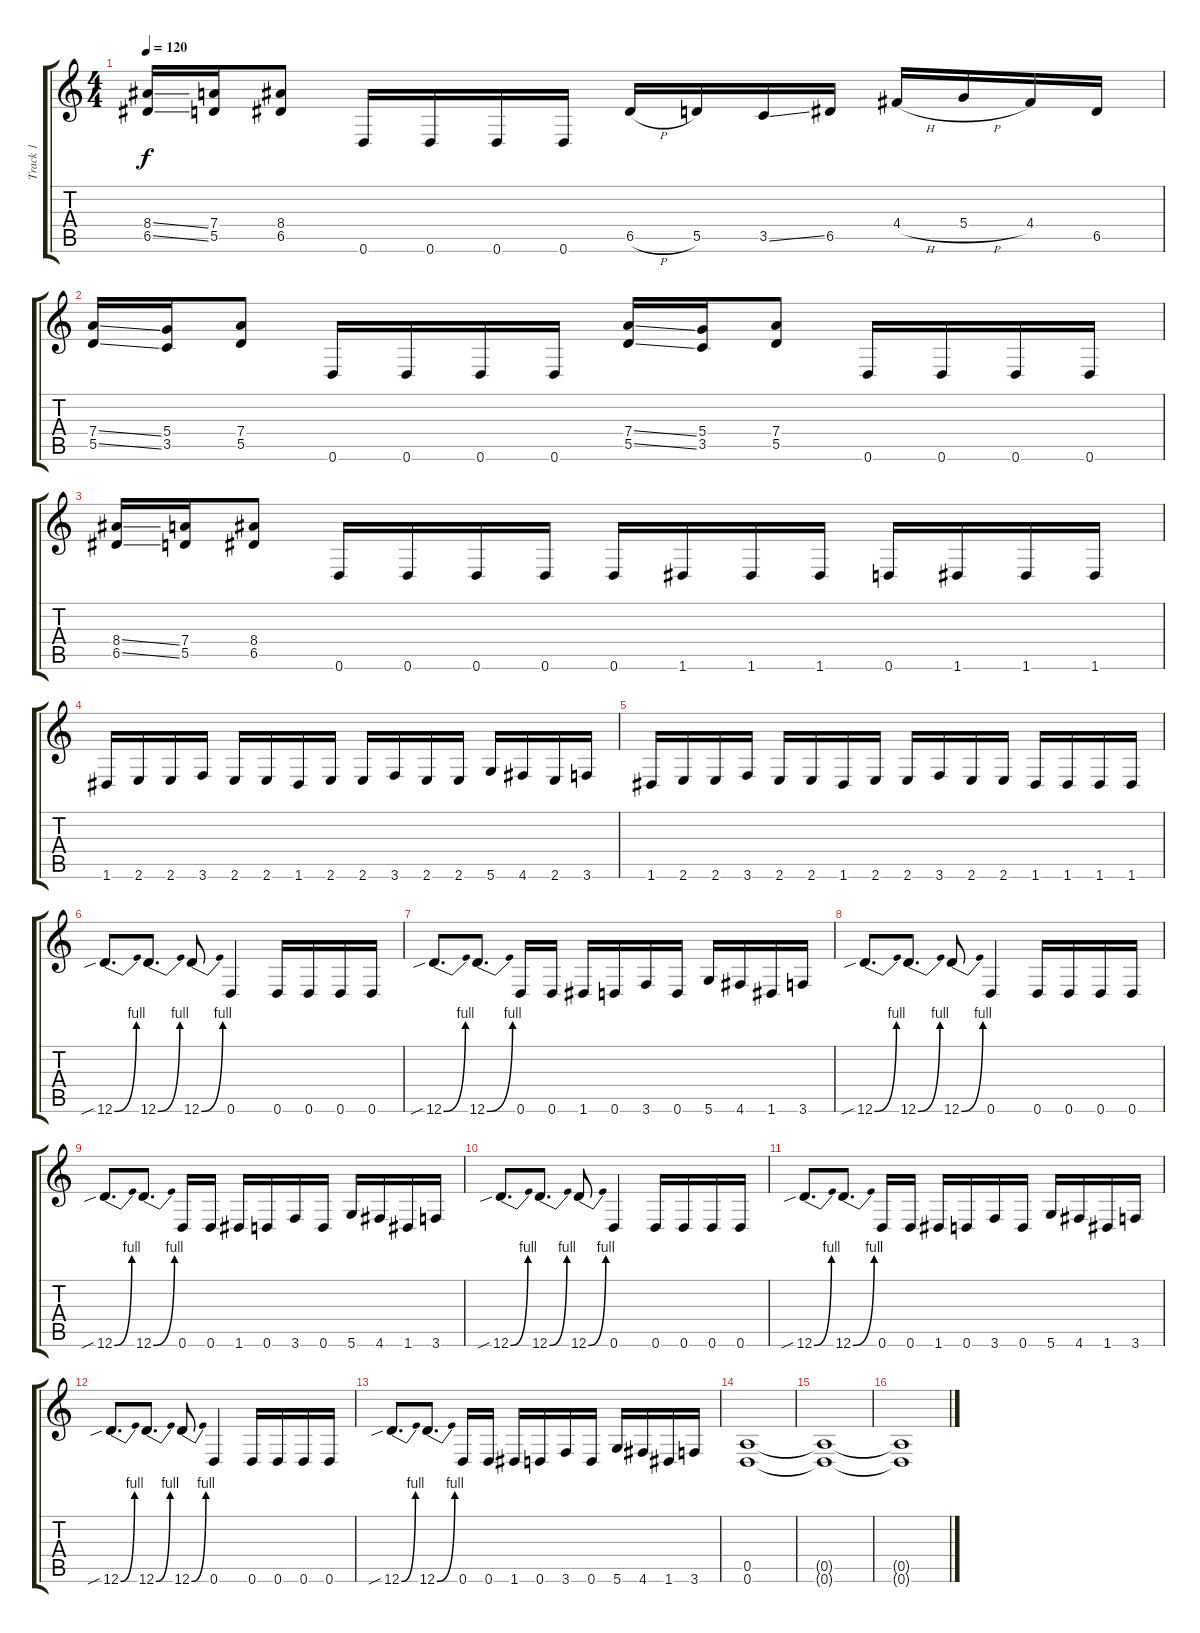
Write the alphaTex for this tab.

\track ("Track 1" "Track 1") {instrument distortionguitar}
\staff {score tabs}
\tuning (E4 B3 G3 D3 A2 D2) {hide}
\ts (4 4)
\tempo 120
\clef g2
\ks c
(8.4{ss} 6.5{ss}).16{dy f} (7.4 5.5).16 (8.4 6.5).8 0.6.16 0.6.16 0.6.16 0.6.16 6.5{h}.16 5.5.16 3.5{ss}.16 6.5.16 4.4{h}.16 5.4{h}.16 4.4.16 6.5.16 |
(7.4{ss} 5.5{ss}).16 (5.4 3.5).16 (7.4 5.5).8 0.6.16 0.6.16 0.6.16 0.6.16 (7.4{ss} 5.5{ss}).16 (5.4 3.5).16 (7.4 5.5).8 0.6.16 0.6.16 0.6.16 0.6.16 |
(8.4{ss} 6.5{ss}).16 (7.4 5.5).16 (8.4 6.5).8 0.6.16 0.6.16 0.6.16 0.6.16 0.6.16 1.6.16 1.6.16 1.6.16 0.6.16 1.6.16 1.6.16 1.6.16 |
1.6.16 2.6.16 2.6.16 3.6.16 2.6.16 2.6.16 1.6.16 2.6.16 2.6.16 3.6.16 2.6.16 2.6.16 5.6.16 4.6.16 2.6.16 3.6.16 |
1.6.16 2.6.16 2.6.16 3.6.16 2.6.16 2.6.16 1.6.16 2.6.16 2.6.16 3.6.16 2.6.16 2.6.16 1.6.16 1.6.16 1.6.16 1.6.16 |
12.6{be (bend 0 0 60 4) sib}.8{d} 12.6{be (bend 0 0 60 4)}.8{d} 12.6{be (bend 0 0 60 4)}.8 0.6.4 0.6.16 0.6.16 0.6.16 0.6.16 |
12.6{be (bend 0 0 60 4) sib}.8{d} 12.6{be (bend 0 0 60 4)}.8{d} 0.6.16 0.6.16 1.6.16 0.6.16 3.6.16 0.6.16 5.6.16 4.6.16 1.6.16 3.6.16 |
12.6{be (bend 0 0 60 4) sib}.8{d} 12.6{be (bend 0 0 60 4)}.8{d} 12.6{be (bend 0 0 60 4)}.8 0.6.4 0.6.16 0.6.16 0.6.16 0.6.16 |
12.6{be (bend 0 0 60 4) sib}.8{d} 12.6{be (bend 0 0 60 4)}.8{d} 0.6.16 0.6.16 1.6.16 0.6.16 3.6.16 0.6.16 5.6.16 4.6.16 1.6.16 3.6.16 |
12.6{be (bend 0 0 60 4) sib}.8{d} 12.6{be (bend 0 0 60 4)}.8{d} 12.6{be (bend 0 0 60 4)}.8 0.6.4 0.6.16 0.6.16 0.6.16 0.6.16 |
12.6{be (bend 0 0 60 4) sib}.8{d} 12.6{be (bend 0 0 60 4)}.8{d} 0.6.16 0.6.16 1.6.16 0.6.16 3.6.16 0.6.16 5.6.16 4.6.16 1.6.16 3.6.16 |
12.6{be (bend 0 0 60 4) sib}.8{d} 12.6{be (bend 0 0 60 4)}.8{d} 12.6{be (bend 0 0 60 4)}.8 0.6.4 0.6.16 0.6.16 0.6.16 0.6.16 |
12.6{be (bend 0 0 60 4) sib}.8{d} 12.6{be (bend 0 0 60 4)}.8{d} 0.6.16 0.6.16 1.6.16 0.6.16 3.6.16 0.6.16 5.6.16 4.6.16 1.6.16 3.6.16 |
(0.5 0.6).1 |
(0.5{t} 0.6{t}).1 |
(0.5{t} 0.6{t}).1
